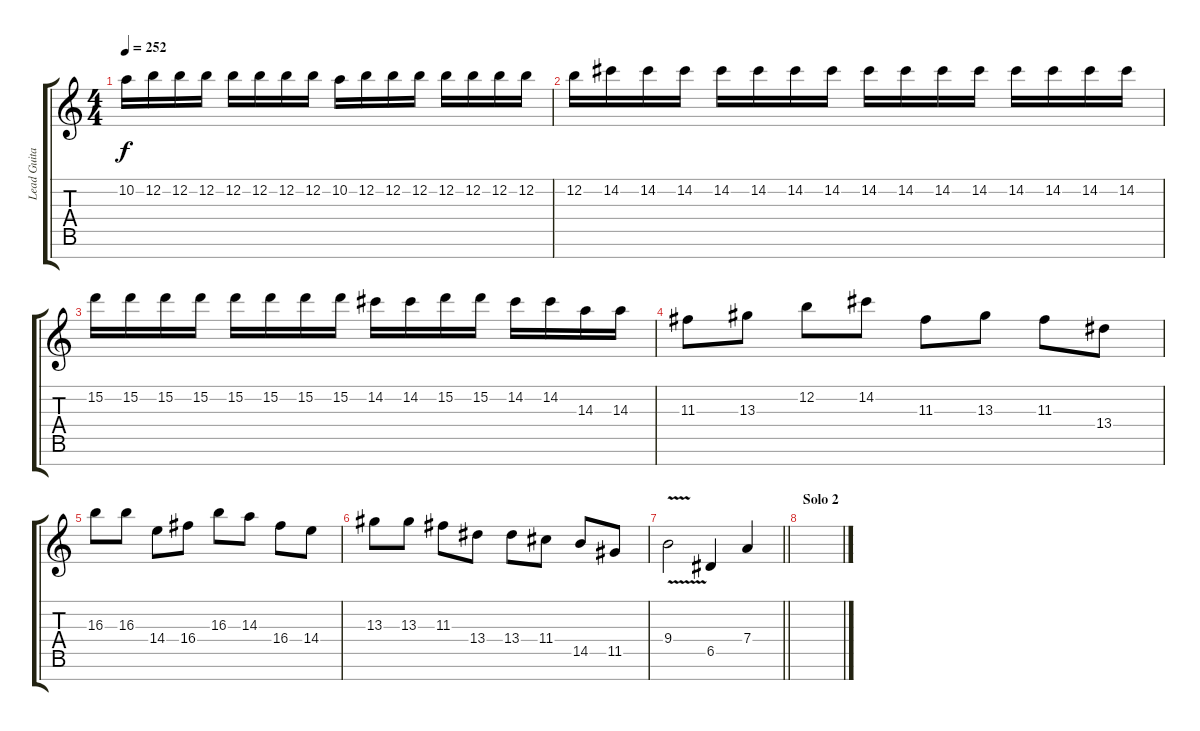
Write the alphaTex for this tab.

\track ("Lead Guitar" "Lead Guita") {instrument distortionguitar}
\staff {score tabs}
\tuning (E4 B3 G3 D3 A2 E2 B1) {hide}
\ts (4 4)
\tempo 252
\clef g2
\ks c
10.2.16{dy f} 12.2.16 12.2.16 12.2.16 12.2.16 12.2.16 12.2.16 12.2.16 10.2.16 12.2.16 12.2.16 12.2.16 12.2.16 12.2.16 12.2.16 12.2.16 |
12.2.16 14.2.16 14.2.16 14.2.16 14.2.16 14.2.16 14.2.16 14.2.16 14.2.16 14.2.16 14.2.16 14.2.16 14.2.16 14.2.16 14.2.16 14.2.16 |
15.2.16 15.2.16 15.2.16 15.2.16 15.2.16 15.2.16 15.2.16 15.2.16 14.2.16 14.2.16 15.2.16 15.2.16 14.2.16 14.2.16 14.3.16 14.3.16 |
11.3.8 13.3.8 12.2.8 14.2.8 11.3.8 13.3.8 11.3.8 13.4.8 |
16.3.8 16.3.8 14.4.8 16.4.8 16.3.8 14.3.8 16.4.8 14.4.8 |
13.3.8 13.3.8 11.3.8 13.4.8 13.4.8 11.4.8 14.5.8 11.5.8 |
\barLineRight lightlight
9.4{v}.2 6.5.4 7.4.4 |
\section ("" "Solo 2")
